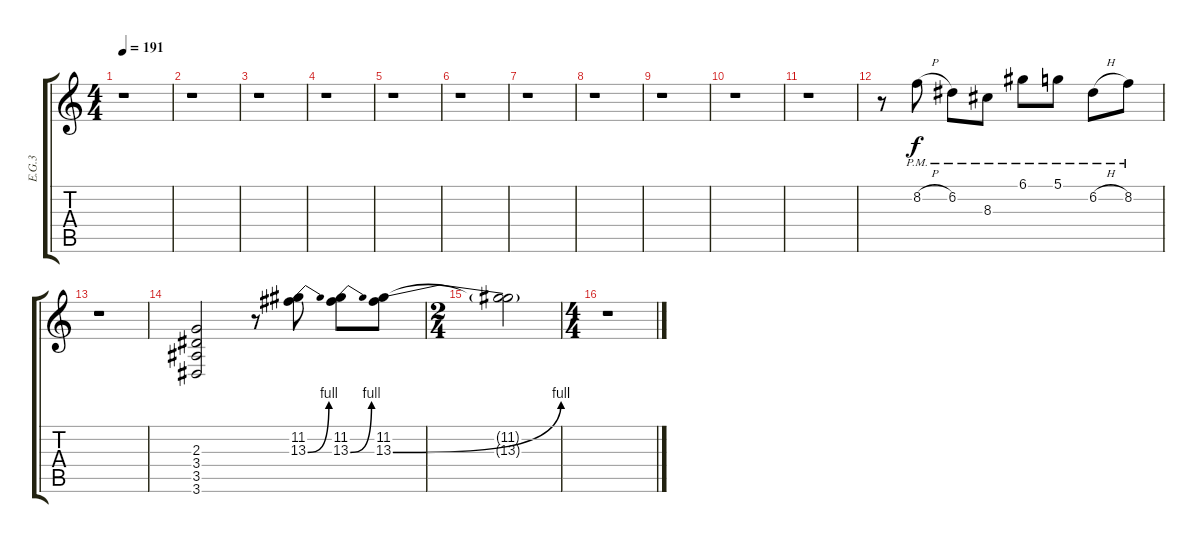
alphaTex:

\track ("E.G.3" "E.G.3") {instrument distortionguitar}
\staff {score tabs}
\tuning (D4 A3 F3 C3 G2 C2) {hide}
\ts (4 4)
\tempo 191
\clef g2
\ks c
r.1{dy f} |
r.1 |
r.1 |
r.1 |
r.1 |
r.1 |
r.1 |
r.1 |
r.1 |
r.1 |
r.1 |
r.8 8.2{h pm}.8 6.2{pm}.8 8.3{pm}.8 6.1{pm}.8 5.1{pm}.8 6.2{h pm}.8 8.2{pm}.8 |
r.1 |
(2.3 3.4 3.5 3.6).2 r.8 (11.2 13.3{be (bend 0 0 60 4)}).8 (11.2 13.3{be (bend 0 0 60 4)}).8 (11.2 13.3{be (bend 0 0 60 4)}).8 |
\ts (2 4)
(11.2{t} 13.3{t}).2 |
\ts (4 4)
r.1
